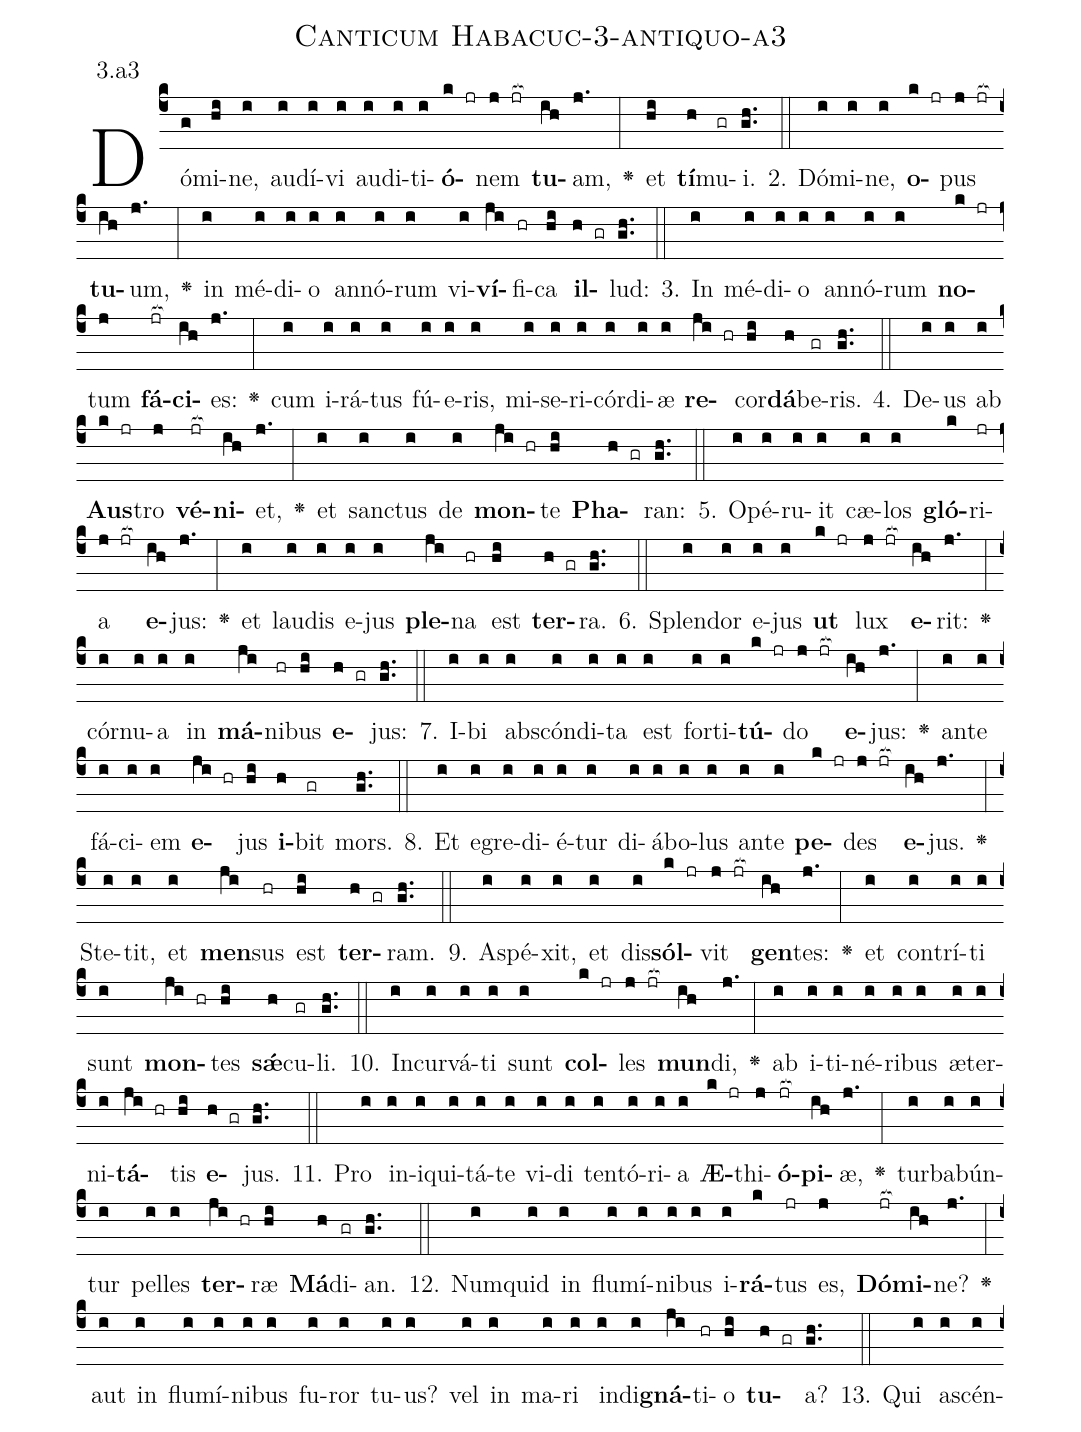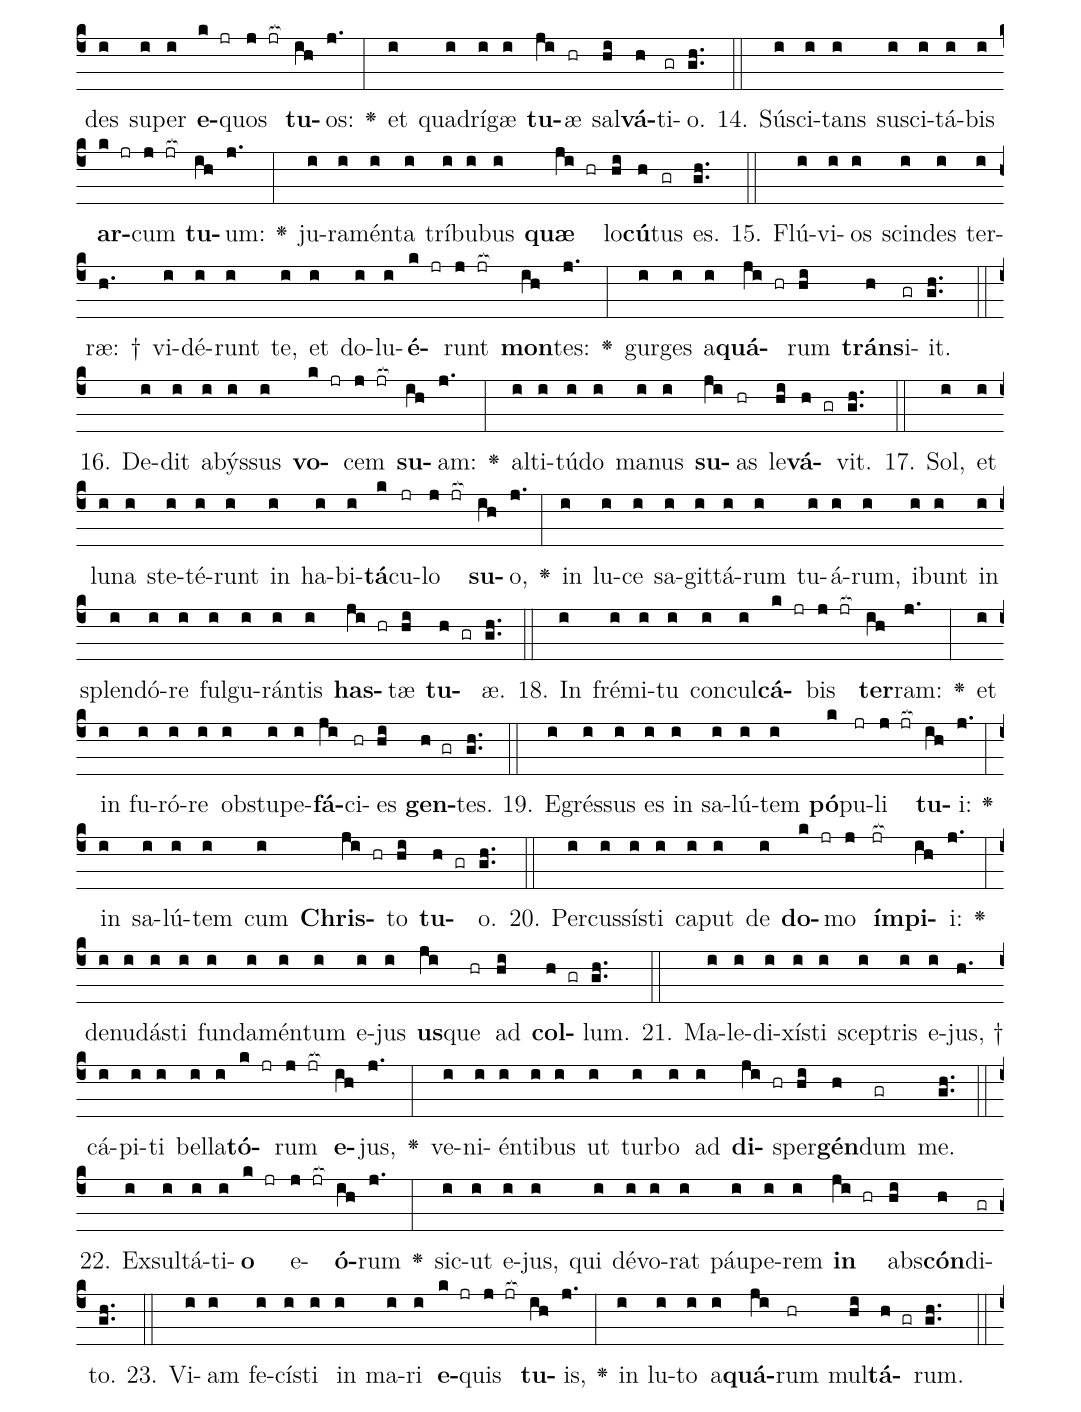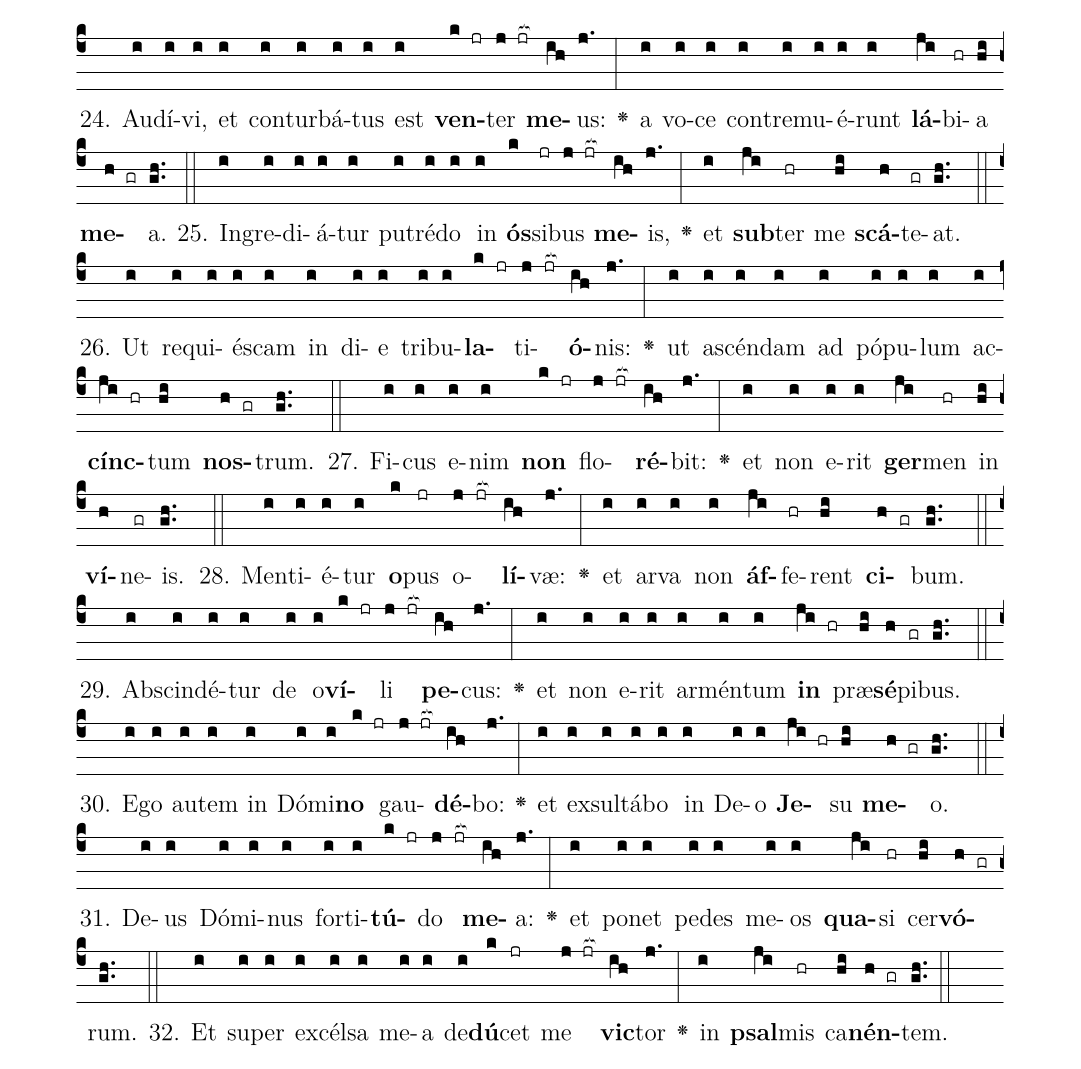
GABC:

name: Canticum Habacuc-3-antiquo-a3;
annotation: 3.a3;
%%
(c4)Dó(g)mi(hi)ne,(i) au(i)dí(i)vi(i) au(i)di(i)ti(i)<b>ó</b>(k jr)nem(j jr[ocb:1{]) <b>tu</b>(ih[ocb:0}])am,(j.) <v>\greheightstar</v>(:) et(hi) <b>tí</b>(h)mu(gr)i.(gh..) (::)
2. Dó(i)mi(i)ne,(i) <b>o</b>(k jr)pus(j jr[ocb:1{]) <b>tu</b>(ih[ocb:0}])um,(j.) <v>\greheightstar</v>(:) in(i) mé(i)di(i)o(i) an(i)nó(i)rum(i) vi(i)<b>ví</b>(ji)fi(hr)ca(hi) <b>il</b>(h gr)lud:(gh..) (::)
3. In(i) mé(i)di(i)o(i) an(i)nó(i)rum(i) <b>no</b>(k jr)tum(j) <b>fá</b>(jr[ocb:1{])<b>ci</b>(ih[ocb:0}])es:(j.) <v>\greheightstar</v>(:) cum(i) i(i)rá(i)tus(i) fú(i)e(i)ris,(i) mi(i)se(i)ri(i)cór(i)di(i)æ(i) <b>re</b>(ji hr)cor(hi)<b>dá</b>(h)be(gr)ris.(gh..) (::)
4. De(i)us(i) ab(i) <b>Aus</b>(k jr)tro(j) <b>vé</b>(jr[ocb:1{])<b>ni</b>(ih[ocb:0}])et,(j.) <v>\greheightstar</v>(:) et(i) sanc(i)tus(i) de(i) <b>mon</b>(ji hr)te(hi) <b>Pha</b>(h gr)ran:(gh..) (::)
5. O(i)pé(i)ru(i)it(i) cæ(i)los(i) <b>gló</b>(k)ri(jr)a(j jr[ocb:1{]) <b>e</b>(ih[ocb:0}])jus:(j.) <v>\greheightstar</v>(:) et(i) lau(i)dis(i) e(i)jus(i) <b>ple</b>(ji)na(hr) est(hi) <b>ter</b>(h gr)ra.(gh..) (::)
6. Splen(i)dor(i) e(i)jus(i) <b>ut</b>(k jr) lux(j jr[ocb:1{]) <b>e</b>(ih[ocb:0}])rit:(j.) <v>\greheightstar</v>(:) cór(i)nu(i)a(i) in(i) <b>má</b>(ji)ni(hr)bus(hi) <b>e</b>(h gr)jus:(gh..) (::)
7. I(i)bi(i) abs(i)cón(i)di(i)ta(i) est(i) for(i)ti(i)<b>tú</b>(k jr)do(j jr[ocb:1{]) <b>e</b>(ih[ocb:0}])jus:(j.) <v>\greheightstar</v>(:) an(i)te(i) fá(i)ci(i)em(i) <b>e</b>(ji hr)jus(hi) <b>i</b>(h)bit(gr) mors.(gh..) (::)
8. Et(i) e(i)gre(i)di(i)é(i)tur(i) di(i)á(i)bo(i)lus(i) an(i)te(i) <b>pe</b>(k jr)des(j jr[ocb:1{]) <b>e</b>(ih[ocb:0}])jus.(j.) <v>\greheightstar</v>(:) Ste(i)tit,(i) et(i) <b>men</b>(ji)sus(hr) est(hi) <b>ter</b>(h gr)ram.(gh..) (::)
9. A(i)spé(i)xit,(i) et(i) dis(i)<b>sól</b>(k jr)vit(j jr[ocb:1{]) <b>gen</b>(ih[ocb:0}])tes:(j.) <v>\greheightstar</v>(:) et(i) con(i)trí(i)ti(i) sunt(i) <b>mon</b>(ji hr)tes(hi) <b>sǽ</b>(h)cu(gr)li.(gh..) (::)
10. In(i)cur(i)vá(i)ti(i) sunt(i) <b>col</b>(k jr)les(j jr[ocb:1{]) <b>mun</b>(ih[ocb:0}])di,(j.) <v>\greheightstar</v>(:) ab(i) i(i)ti(i)né(i)ri(i)bus(i) æ(i)ter(i)ni(i)<b>tá</b>(ji hr)tis(hi) <b>e</b>(h gr)jus.(gh..) (::)
11. Pro(i) in(i)i(i)qui(i)tá(i)te(i) vi(i)di(i) ten(i)tó(i)ri(i)a(i) <b>Æ</b>(k jr)thi(j)<b>ó</b>(jr[ocb:1{])<b>pi</b>(ih[ocb:0}])æ,(j.) <v>\greheightstar</v>(:) tur(i)ba(i)bún(i)tur(i) pel(i)les(i) <b>ter</b>(ji hr)ræ(hi) <b>Má</b>(h)di(gr)an.(gh..) (::)
12. Num(i)quid(i) in(i) flu(i)mí(i)ni(i)bus(i) i(i)<b>rá</b>(k)tus(jr) es,(j) <b>Dó</b>(jr[ocb:1{])<b>mi</b>(ih[ocb:0}])ne?(j.) <v>\greheightstar</v>(:) aut(i) in(i) flu(i)mí(i)ni(i)bus(i) fu(i)ror(i) tu(i)us?(i) vel(i) in(i) ma(i)ri(i) in(i)di(i)<b>gná</b>(ji)ti(hr)o(hi) <b>tu</b>(h gr)a?(gh..) (::)
13. Qui(i) a(i)scén(i)des(i) su(i)per(i) <b>e</b>(k jr)quos(j jr[ocb:1{]) <b>tu</b>(ih[ocb:0}])os:(j.) <v>\greheightstar</v>(:) et(i) qua(i)drí(i)gæ(i) <b>tu</b>(ji)æ(hr) sal(hi)<b>vá</b>(h)ti(gr)o.(gh..) (::)
14. Sú(i)sci(i)tans(i) su(i)sci(i)tá(i)bis(i) <b>ar</b>(k jr)cum(j jr[ocb:1{]) <b>tu</b>(ih[ocb:0}])um:(j.) <v>\greheightstar</v>(:) ju(i)ra(i)mén(i)ta(i) trí(i)bu(i)bus(i) <b>quæ</b>(ji hr) lo(hi)<b>cú</b>(h)tus(gr) es.(gh..) (::)
15. Flú(i)vi(i)os(i) scin(i)des(i) ter(i)ræ: †(h.) vi(i)dé(i)runt(i) te,(i) et(i) do(i)lu(i)<b>é</b>(k jr)runt(j jr[ocb:1{]) <b>mon</b>(ih[ocb:0}])tes:(j.) <v>\greheightstar</v>(:) gur(i)ges(i) a(i)<b>quá</b>(ji hr)rum(hi) <b>tráns</b>(h)i(gr)it.(gh..) (::)
16. De(i)dit(i) a(i)býs(i)sus(i) <b>vo</b>(k jr)cem(j jr[ocb:1{]) <b>su</b>(ih[ocb:0}])am:(j.) <v>\greheightstar</v>(:) al(i)ti(i)tú(i)do(i) ma(i)nus(i) <b>su</b>(ji)as(hr) le(hi)<b>vá</b>(h gr)vit.(gh..) (::)
17. Sol,(i) et(i) lu(i)na(i) ste(i)té(i)runt(i) in(i) ha(i)bi(i)<b>tá</b>(k)cu(jr)lo(j jr[ocb:1{]) <b>su</b>(ih[ocb:0}])o,(j.) <v>\greheightstar</v>(:) in(i) lu(i)ce(i) sa(i)git(i)tá(i)rum(i) tu(i)á(i)rum,(i) i(i)bunt(i) in(i) splen(i)dó(i)re(i) ful(i)gu(i)rán(i)tis(i) <b>has</b>(ji hr)tæ(hi) <b>tu</b>(h gr)æ.(gh..) (::)
18. In(i) fré(i)mi(i)tu(i) con(i)cul(i)<b>cá</b>(k jr)bis(j jr[ocb:1{]) <b>ter</b>(ih[ocb:0}])ram:(j.) <v>\greheightstar</v>(:) et(i) in(i) fu(i)ró(i)re(i) ob(i)stu(i)pe(i)<b>fá</b>(ji)ci(hr)es(hi) <b>gen</b>(h gr)tes.(gh..) (::)
19. E(i)grés(i)sus(i) es(i) in(i) sa(i)lú(i)tem(i) <b>pó</b>(k)pu(jr)li(j jr[ocb:1{]) <b>tu</b>(ih[ocb:0}])i:(j.) <v>\greheightstar</v>(:) in(i) sa(i)lú(i)tem(i) cum(i) <b>Chris</b>(ji hr)to(hi) <b>tu</b>(h gr)o.(gh..) (::)
20. Per(i)cus(i)sís(i)ti(i) ca(i)put(i) de(i) <b>do</b>(k jr)mo(j) <b>ím</b>(jr[ocb:1{])<b>pi</b>(ih[ocb:0}])i:(j.) <v>\greheightstar</v>(:) de(i)nu(i)dás(i)ti(i) fun(i)da(i)mén(i)tum(i) e(i)jus(i) <b>us</b>(ji)que(hr) ad(hi) <b>col</b>(h gr)lum.(gh..) (::)
21. Ma(i)le(i)di(i)xís(i)ti(i) scep(i)tris(i) e(i)jus, †(h.) cá(i)pi(i)ti(i) bel(i)la(i)<b>tó</b>(k jr)rum(j jr[ocb:1{]) <b>e</b>(ih[ocb:0}])jus,(j.) <v>\greheightstar</v>(:) ve(i)ni(i)én(i)ti(i)bus(i) ut(i) tur(i)bo(i) ad(i) <b>di</b>(ji hr)sper(hi)<b>gén</b>(h)dum(gr) me.(gh..) (::)
22. Ex(i)sul(i)tá(i)ti(i)<b>o</b>(k jr) e(j jr[ocb:1{])<b>ó</b>(ih[ocb:0}])rum(j.) <v>\greheightstar</v>(:) sic(i)ut(i) e(i)jus,(i) qui(i) dé(i)vo(i)rat(i) páu(i)pe(i)rem(i) <b>in</b>(ji hr) abs(hi)<b>cón</b>(h)di(gr)to.(gh..) (::)
23. Vi(i)am(i) fe(i)cís(i)ti(i) in(i) ma(i)ri(i) <b>e</b>(k jr)quis(j jr[ocb:1{]) <b>tu</b>(ih[ocb:0}])is,(j.) <v>\greheightstar</v>(:) in(i) lu(i)to(i) a(i)<b>quá</b>(ji)rum(hr) mul(hi)<b>tá</b>(h gr)rum.(gh..) (::)
24. Au(i)dí(i)vi,(i) et(i) con(i)tur(i)bá(i)tus(i) est(i) <b>ven</b>(k jr)ter(j jr[ocb:1{]) <b>me</b>(ih[ocb:0}])us:(j.) <v>\greheightstar</v>(:) a(i) vo(i)ce(i) con(i)tre(i)mu(i)é(i)runt(i) <b>lá</b>(ji)bi(hr)a(hi) <b>me</b>(h gr)a.(gh..) (::)
25. In(i)gre(i)di(i)á(i)tur(i) pu(i)tré(i)do(i) in(i) <b>ós</b>(k)si(jr)bus(j jr[ocb:1{]) <b>me</b>(ih[ocb:0}])is,(j.) <v>\greheightstar</v>(:) et(i) <b>sub</b>(ji)ter(hr) me(hi) <b>scá</b>(h)te(gr)at.(gh..) (::)
26. Ut(i) re(i)qui(i)és(i)cam(i) in(i) di(i)e(i) tri(i)bu(i)<b>la</b>(k jr)ti(j jr[ocb:1{])<b>ó</b>(ih[ocb:0}])nis:(j.) <v>\greheightstar</v>(:) ut(i) a(i)scén(i)dam(i) ad(i) pó(i)pu(i)lum(i) ac(i)<b>cínc</b>(ji hr)tum(hi) <b>nos</b>(h gr)trum.(gh..) (::)
27. Fi(i)cus(i) e(i)nim(i) <b>non</b>(k jr) flo(j jr[ocb:1{])<b>ré</b>(ih[ocb:0}])bit:(j.) <v>\greheightstar</v>(:) et(i) non(i) e(i)rit(i) <b>ger</b>(ji)men(hr) in(hi) <b>ví</b>(h)ne(gr)is.(gh..) (::)
28. Men(i)ti(i)é(i)tur(i) <b>o</b>(k)pus(jr) o(j jr[ocb:1{])<b>lí</b>(ih[ocb:0}])væ:(j.) <v>\greheightstar</v>(:) et(i) ar(i)va(i) non(i) <b>áf</b>(ji)fe(hr)rent(hi) <b>ci</b>(h gr)bum.(gh..) (::)
29. Ab(i)scin(i)dé(i)tur(i) de(i) o(i)<b>ví</b>(k jr)li(j jr[ocb:1{]) <b>pe</b>(ih[ocb:0}])cus:(j.) <v>\greheightstar</v>(:) et(i) non(i) e(i)rit(i) ar(i)mén(i)tum(i) <b>in</b>(ji hr) præ(hi)<b>sé</b>(h)pi(gr)bus.(gh..) (::)
30. E(i)go(i) au(i)tem(i) in(i) Dó(i)mi(i)<b>no</b>(k jr) gau(j jr[ocb:1{])<b>dé</b>(ih[ocb:0}])bo:(j.) <v>\greheightstar</v>(:) et(i) ex(i)sul(i)tá(i)bo(i) in(i) De(i)o(i) <b>Je</b>(ji hr)su(hi) <b>me</b>(h gr)o.(gh..) (::)
31. De(i)us(i) Dó(i)mi(i)nus(i) for(i)ti(i)<b>tú</b>(k jr)do(j jr[ocb:1{]) <b>me</b>(ih[ocb:0}])a:(j.) <v>\greheightstar</v>(:) et(i) po(i)net(i) pe(i)des(i) me(i)os(i) <b>qua</b>(ji)si(hr) cer(hi)<b>vó</b>(h gr)rum.(gh..) (::)
32. Et(i) su(i)per(i) ex(i)cél(i)sa(i) me(i)a(i) de(i)<b>dú</b>(k)cet(jr) me(j jr[ocb:1{]) <b>vic</b>(ih[ocb:0}])tor(j.) <v>\greheightstar</v>(:) in(i) <b>psal</b>(ji)mis(hr) ca(hi)<b>nén</b>(h gr)tem.(gh..) (::)
